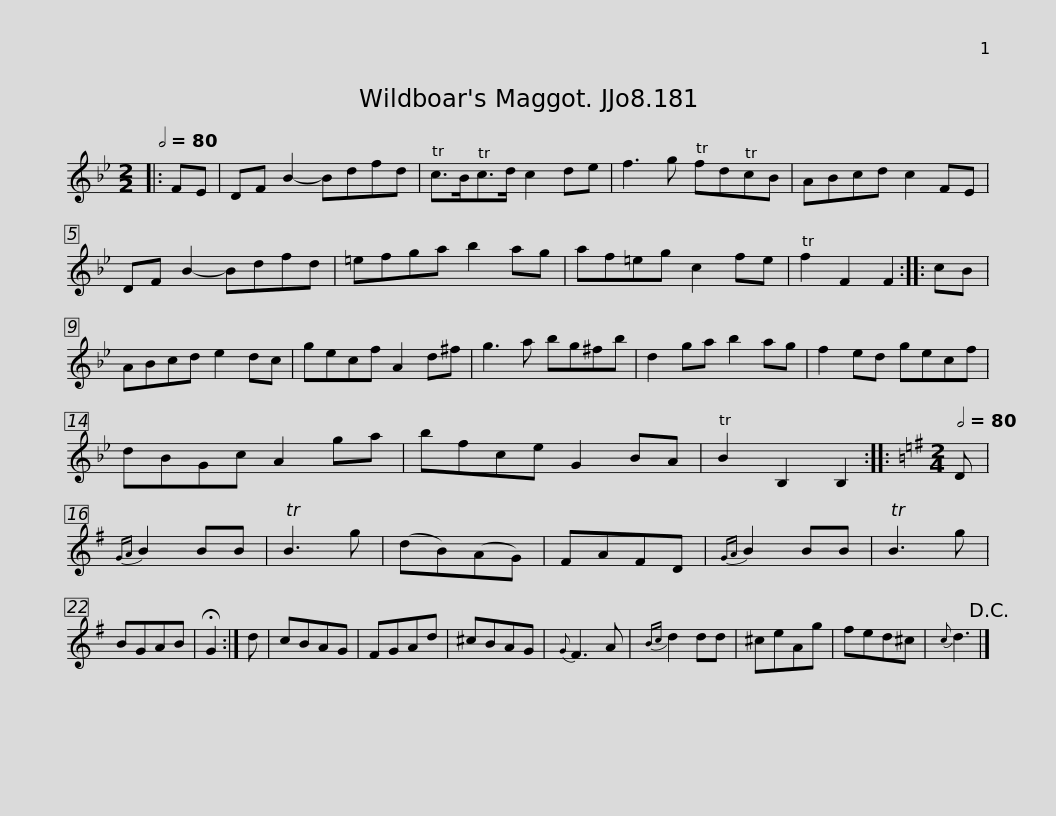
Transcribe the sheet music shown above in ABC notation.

X:1
L:1/8
Q:1/2=80
M:2/2
I:linebreak $
K:Bb
V:1 treble
V:1
|: FE | DF B2- Bdfd | c>Bc>d c2 de | f3 g fdcB | ABcd c2 FE | %5
 DF B2- Bdfd |$ =efga b2 ag | af=eg c2 fe | f2 F2 F2 :: cB | %10
 ABcd e2 dc | gecf A2 d^f |$ g3 a bg^fb | d2 ga b2 ag | f2 ed gecf | %15
 dBGc A2 ga | bfce G2 BA | B2 B,2 B,2 ::$[K:G][M:2/4][Q:1/2=80] D |{GA} B2 BB | %20
 TB3 g | (dB)(AG) | FAFD |{GA} B2 BB | TB3 g | %25
 BGAB | !fermata!G2 :| d | cBAG | FGAd |$ %30
 ^cBAG |{G} F3 A |{Bc} d2 dd | ^ceAg | fed^c | %35
{c} d3!D.C.! |] %36
